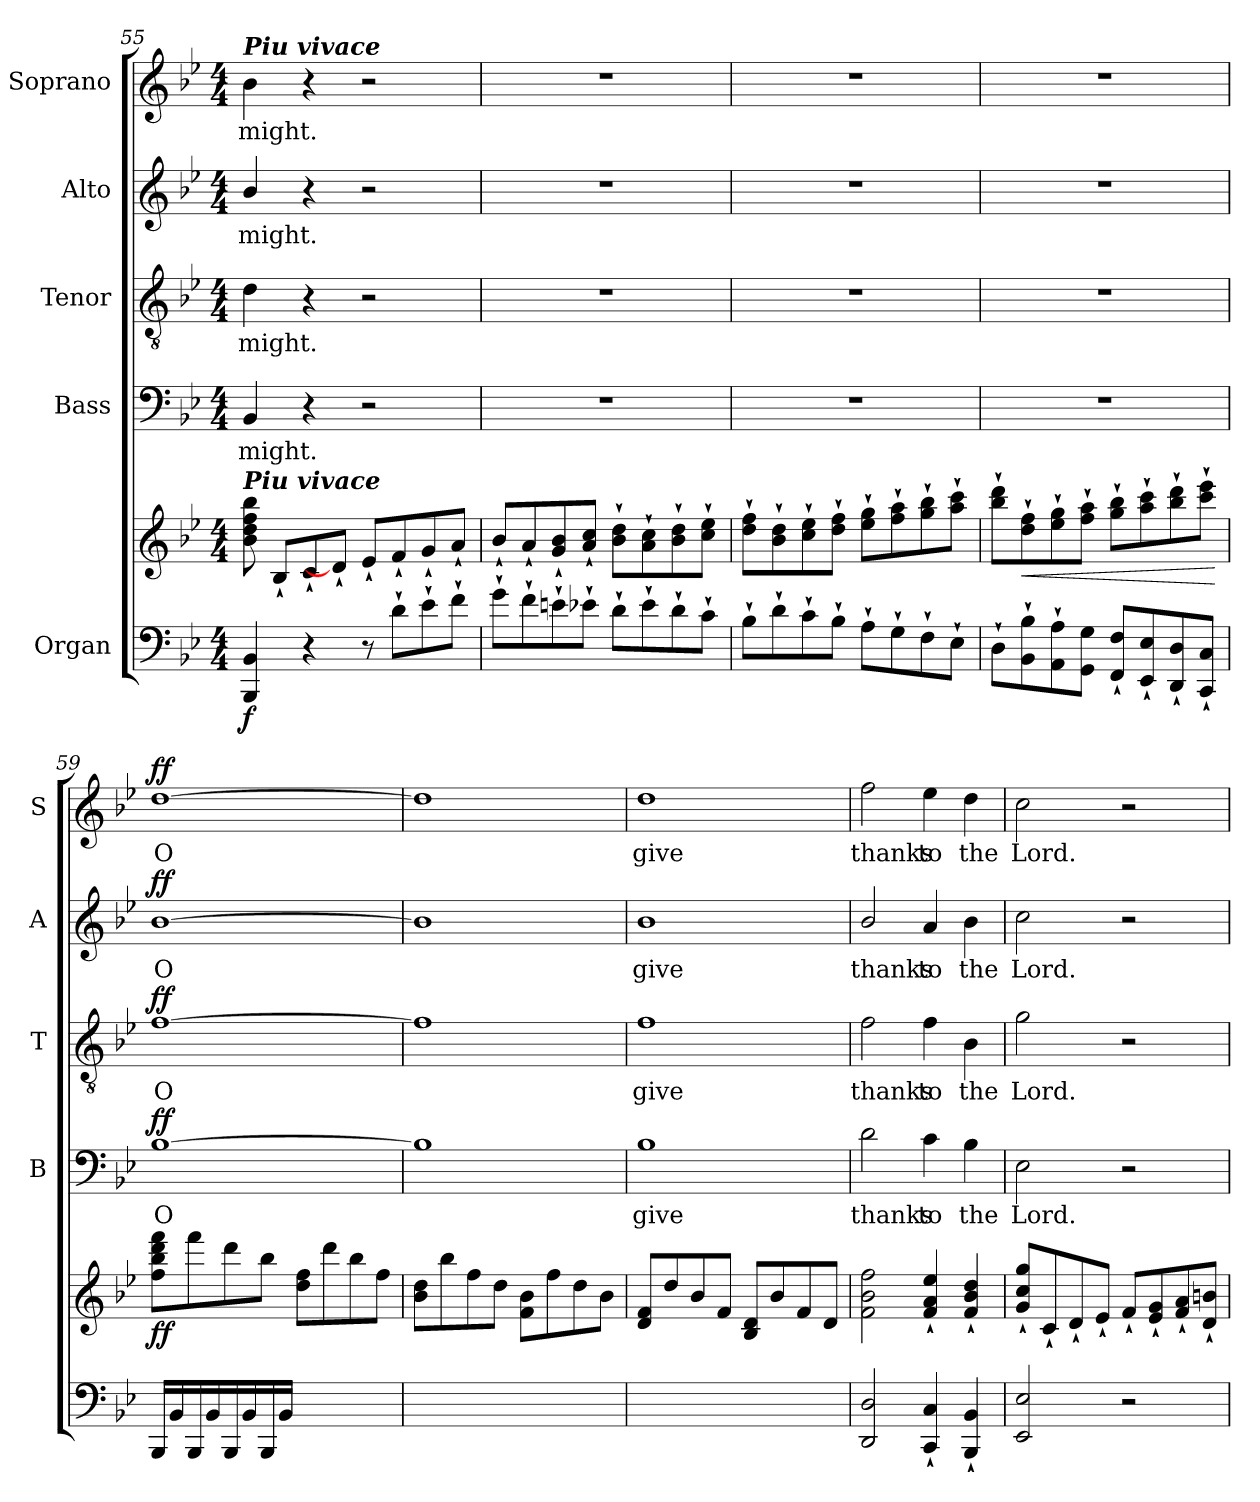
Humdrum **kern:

**kern	**kern	**dynam	**kern	**text	**dynam	**kern	**text	**dynam	**kern	**text	**dynam	**kern	**text	**dynam
*part5	*part5	*part5	*part4	*part4	*part4	*part3	*part3	*part3	*part2	*part2	*part2	*part1	*part1	*part1
*staff6	*staff5	*staff5/6	*staff4	*staff4	*staff4	*staff3	*staff3	*staff3	*staff2	*staff2	*staff2	*staff1	*staff1	*staff1
*I"Organ	*	*	*I"Bass	*	*	*I"Tenor	*	*	*I"Alto	*	*	*I"Soprano	*	*
*	*	*	*I'B	*	*	*I'T	*	*	*I'A	*	*	*I'S	*	*
*clefF4	*clefG2	*	*clefF4	*	*	*clefGv2	*	*	*clefG2	*	*	*clefG2	*	*
*k[b-e-]	*k[b-e-]	*	*k[b-e-]	*	*	*k[b-e-]	*	*	*k[b-e-]	*	*	*k[b-e-]	*	*
*B-:	*B-:	*	*B-:	*	*	*B-:	*	*	*B-:	*	*	*B-:	*	*
*M4/4	*M4/4	*	*M4/4	*	*	*M4/4	*	*	*M4/4	*	*	*M4/4	*	*
*MM200	*MM200	*	*MM200	*	*	*MM200	*	*	*MM200	*	*	*MM200	*	*
=55	=55	=55	=55	=55	=55	=55	=55	=55	=55	=55	=55	=55	=55	=55
!	!	!	!	!	!	!	!	!	!	!	!	!LO:TX:a:Bi:t=Piu vivace	!	!
!	!LO:TX:a:Bi:t=Piu vivace	!	!	!	!	!	!	!	!	!	!	!	!	!
!	!	!LO:DY:b=2	!	!LO:LY:b	!	!	!LO:LY:b	!	!	!LO:LY:b	!	!	!LO:LY:b	!
4BBB-/ 4BB-/	8b-\ 8dd\ 8ff\ 8bb-\	f	4BB-/	might.	.	4d\	might.	.	4b-/	might.	.	4b-\	might.	.
.	8B-`/L	.	.	.	.	.	.	.	.	.	.	.	.	.
4r	8c`/	.	4r	.	.	4r	.	.	4r	.	.	4r	.	.
.	8d`/J]	.	.	.	.	.	.	.	.	.	.	.	.	.
8r	8e-`/L	.	2r	.	.	2r	.	.	2r	.	.	2r	.	.
8d`\L	8f`/	.	.	.	.	.	.	.	.	.	.	.	.	.
8e-`\	8g`/	.	.	.	.	.	.	.	.	.	.	.	.	.
8f`\J	8a`/J	.	.	.	.	.	.	.	.	.	.	.	.	.
=56	=56	=56	=56	=56	=56	=56	=56	=56	=56	=56	=56	=56	=56	=56
8g`\L	8b-`/L	.	1r	.	.	1r	.	.	1r	.	.	1r	.	.
8f`\	8a`/	.	.	.	.	.	.	.	.	.	.	.	.	.
8en`\	8g/` 8b-/`	.	.	.	.	.	.	.	.	.	.	.	.	.
8e-X`\J	8a/` 8cc/`J	.	.	.	.	.	.	.	.	.	.	.	.	.
8d`\L	8b-\` 8dd\`L	.	.	.	.	.	.	.	.	.	.	.	.	.
8e-`\	8a\` 8cc\`	.	.	.	.	.	.	.	.	.	.	.	.	.
8d`\	8b-\` 8dd\`	.	.	.	.	.	.	.	.	.	.	.	.	.
8c`\J	8cc\` 8ee-\`J	.	.	.	.	.	.	.	.	.	.	.	.	.
=57	=57	=57	=57	=57	=57	=57	=57	=57	=57	=57	=57	=57	=57	=57
8B-`\L	8dd\` 8ff\`L	.	1r	.	.	1r	.	.	1r	.	.	1r	.	.
8d`\	8b-\` 8dd\`	.	.	.	.	.	.	.	.	.	.	.	.	.
8c`\	8cc\` 8ee-\`	.	.	.	.	.	.	.	.	.	.	.	.	.
8B-`\J	8dd\` 8ff\`J	.	.	.	.	.	.	.	.	.	.	.	.	.
8A`\L	8ee-\` 8gg\`L	.	.	.	.	.	.	.	.	.	.	.	.	.
8G`\	8ff\` 8aa\`	.	.	.	.	.	.	.	.	.	.	.	.	.
8F`\	8gg\` 8bb-\`	.	.	.	.	.	.	.	.	.	.	.	.	.
8E-`\J	8aa\` 8ccc\`J	.	.	.	.	.	.	.	.	.	.	.	.	.
=58	=58	=58	=58	=58	=58	=58	=58	=58	=58	=58	=58	=58	=58	=58
8D`\L	8bb-\` 8ddd\`L	.	1r	.	.	1r	.	.	1r	.	.	1r	.	.
!	!	!LO:HP:b	!	!	!	!	!	!	!	!	!	!	!	!
8BB-\` 8B-\`	8dd\` 8ff\`	<	.	.	.	.	.	.	.	.	.	.	.	.
8AA\` 8A\`	8ee-\` 8gg\`	.	.	.	.	.	.	.	.	.	.	.	.	.
8GG\ 8G\J	8ff\` 8aa\`J	.	.	.	.	.	.	.	.	.	.	.	.	.
8FF/` 8F/`L	8gg\` 8bb-\`L	.	.	.	.	.	.	.	.	.	.	.	.	.
8EE-/` 8E-/`	8aa\` 8ccc\`	.	.	.	.	.	.	.	.	.	.	.	.	.
8DD/` 8D/`	8bb-\` 8ddd\`	.	.	.	.	.	.	.	.	.	.	.	.	.
8CC/` 8C/`J	8ccc\` 8eee-\`J	.	.	.	.	.	.	.	.	.	.	.	.	.
.	.	[	.	.	.	.	.	.	.	.	.	.	.	.
!!LO:PB:g=z
=59	=59	=59	=59	=59	=59	=59	=59	=59	=59	=59	=59	=59	=59	=59
!	!	!LO:DY:b	!	!LO:LY:b	!LO:DY:b	!	!LO:LY:b	!LO:DY:b	!	!LO:LY:b	!LO:DY:b	!	!LO:LY:b	!LO:DY:b
16BBB-/LL	8ff\ 8bb-\ 8ddd\ 8fff\L	ff	[1B-	O	ff	[1f	O	ff	[1b-	O	ff	[1dd	O	ff
16BB-/	.	.	.	.	.	.	.	.	.	.	.	.	.	.
16BBB-/	8fff\	.	.	.	.	.	.	.	.	.	.	.	.	.
16BB-/	.	.	.	.	.	.	.	.	.	.	.	.	.	.
16BBB-/	8ddd\	.	.	.	.	.	.	.	.	.	.	.	.	.
16BB-/	.	.	.	.	.	.	.	.	.	.	.	.	.	.
16BBB-/	8bb-\J	.	.	.	.	.	.	.	.	.	.	.	.	.
16BB-/JJ	.	.	.	.	.	.	.	.	.	.	.	.	.	.
2ryy	8dd\ 8ff\L	.	.	.	.	.	.	.	.	.	.	.	.	.
.	8ddd\	.	.	.	.	.	.	.	.	.	.	.	.	.
.	8bb-\	.	.	.	.	.	.	.	.	.	.	.	.	.
.	8ff\J	.	.	.	.	.	.	.	.	.	.	.	.	.
!!LO:LB:g=z
=60	=60	=60	=60	=60	=60	=60	=60	=60	=60	=60	=60	=60	=60	=60
*	*	*	*	*	*	*	*	*	*	*	*	*MM200	*	*
2ryy	8b-\ 8dd\L	.	1B-]	.	.	1f]	.	.	1b-]	.	.	1dd]	.	.
.	8bb-\	.	.	.	.	.	.	.	.	.	.	.	.	.
.	8ff\	.	.	.	.	.	.	.	.	.	.	.	.	.
.	8dd\J	.	.	.	.	.	.	.	.	.	.	.	.	.
2ryy	8f\ 8b-\L	.	.	.	.	.	.	.	.	.	.	.	.	.
.	8ff\	.	.	.	.	.	.	.	.	.	.	.	.	.
.	8dd\	.	.	.	.	.	.	.	.	.	.	.	.	.
.	8b-\J	.	.	.	.	.	.	.	.	.	.	.	.	.
=61	=61	=61	=61	=61	=61	=61	=61	=61	=61	=61	=61	=61	=61	=61
!	!	!	!	!LO:LY:b	!	!	!LO:LY:b	!	!	!LO:LY:b	!	!	!LO:LY:b	!
2ryy	8d/ 8f/L	.	1B-	give	.	1f	give	.	1b-	give	.	1dd	give	.
.	8dd/	.	.	.	.	.	.	.	.	.	.	.	.	.
.	8b-/	.	.	.	.	.	.	.	.	.	.	.	.	.
.	8f/J	.	.	.	.	.	.	.	.	.	.	.	.	.
2ryy	8B-/ 8d/L	.	.	.	.	.	.	.	.	.	.	.	.	.
.	8b-/	.	.	.	.	.	.	.	.	.	.	.	.	.
.	8f/	.	.	.	.	.	.	.	.	.	.	.	.	.
.	8d/J	.	.	.	.	.	.	.	.	.	.	.	.	.
=62	=62	=62	=62	=62	=62	=62	=62	=62	=62	=62	=62	=62	=62	=62
!	!	!	!	!LO:LY:b	!	!	!LO:LY:b	!	!	!LO:LY:b	!	!	!LO:LY:b	!
2DD/ 2D/	2f\ 2b-\ 2ff\	.	2d\	thanks	.	2f\	thanks	.	2b-/	thanks	.	2ff\	thanks	.
!	!	!	!	!LO:LY:b	!	!	!LO:LY:b	!	!	!LO:LY:b	!	!	!LO:LY:b	!
4CC/` 4C/`	4f/` 4a/` 4ee-/`	.	4c\	to	.	4f\	to	.	4a/	to	.	4ee-\	to	.
!	!	!	!	!LO:LY:b	!	!	!LO:LY:b	!	!	!LO:LY:b	!	!	!LO:LY:b	!
4BBB-/` 4BB-/`	4f/` 4b-/` 4dd/`	.	4B-\	the	.	4B-\	the	.	4b-\	the	.	4dd\	the	.
=63	=63	=63	=63	=63	=63	=63	=63	=63	=63	=63	=63	=63	=63	=63
!	!	!	!	!LO:LY:b	!	!	!LO:LY:b	!	!	!LO:LY:b	!	!	!LO:LY:b	!
2EE-/ 2E-/	8g/` 8cc/` 8gg/`L	.	2E-\	Lord.	.	2g\	Lord.	.	2cc\	Lord.	.	2cc\	Lord.	.
.	8c`/	.	.	.	.	.	.	.	.	.	.	.	.	.
.	8d`/	.	.	.	.	.	.	.	.	.	.	.	.	.
.	8e-`/J	.	.	.	.	.	.	.	.	.	.	.	.	.
2r	8f`/L	.	2r	.	.	2r	.	.	2r	.	.	2r	.	.
.	8e-/` 8g/`	.	.	.	.	.	.	.	.	.	.	.	.	.
.	8f/` 8a/`	.	.	.	.	.	.	.	.	.	.	.	.	.
.	8d/` 8bn/`J	.	.	.	.	.	.	.	.	.	.	.	.	.
=	=	=	=	=	=	=	=	=	=	=	=	=	=	=
*-	*-	*-	*-	*-	*-	*-	*-	*-	*-	*-	*-	*-	*-	*-
